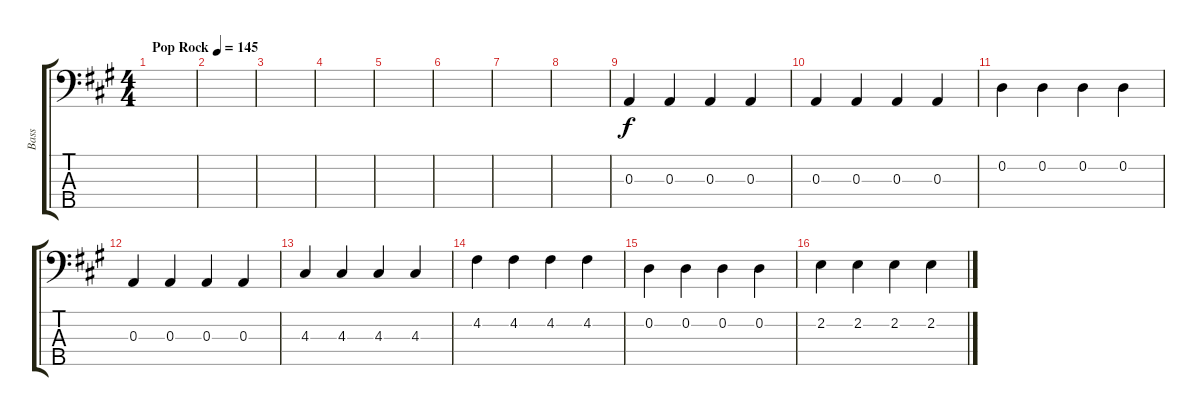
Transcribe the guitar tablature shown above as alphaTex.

\track ("Bass" "Bass") {instrument electricbassfinger}
\staff {score tabs}
\tuning (G2 D2 A1 E1 B0) {hide}
\ts (4 4)
\tempo (145 "Pop Rock")
\clef f4
\ks a
|
|
|
|
|
|
|
|
0.3.4 0.3.4 0.3.4 0.3.4 |
0.3.4 0.3.4 0.3.4 0.3.4 |
0.2.4 0.2.4 0.2.4 0.2.4 |
0.3.4 0.3.4 0.3.4 0.3.4 |
4.3.4 4.3.4 4.3.4 4.3.4 |
4.2.4 4.2.4 4.2.4 4.2.4 |
0.2.4 0.2.4 0.2.4 0.2.4 |
2.2.4 2.2.4 2.2.4 2.2.4
